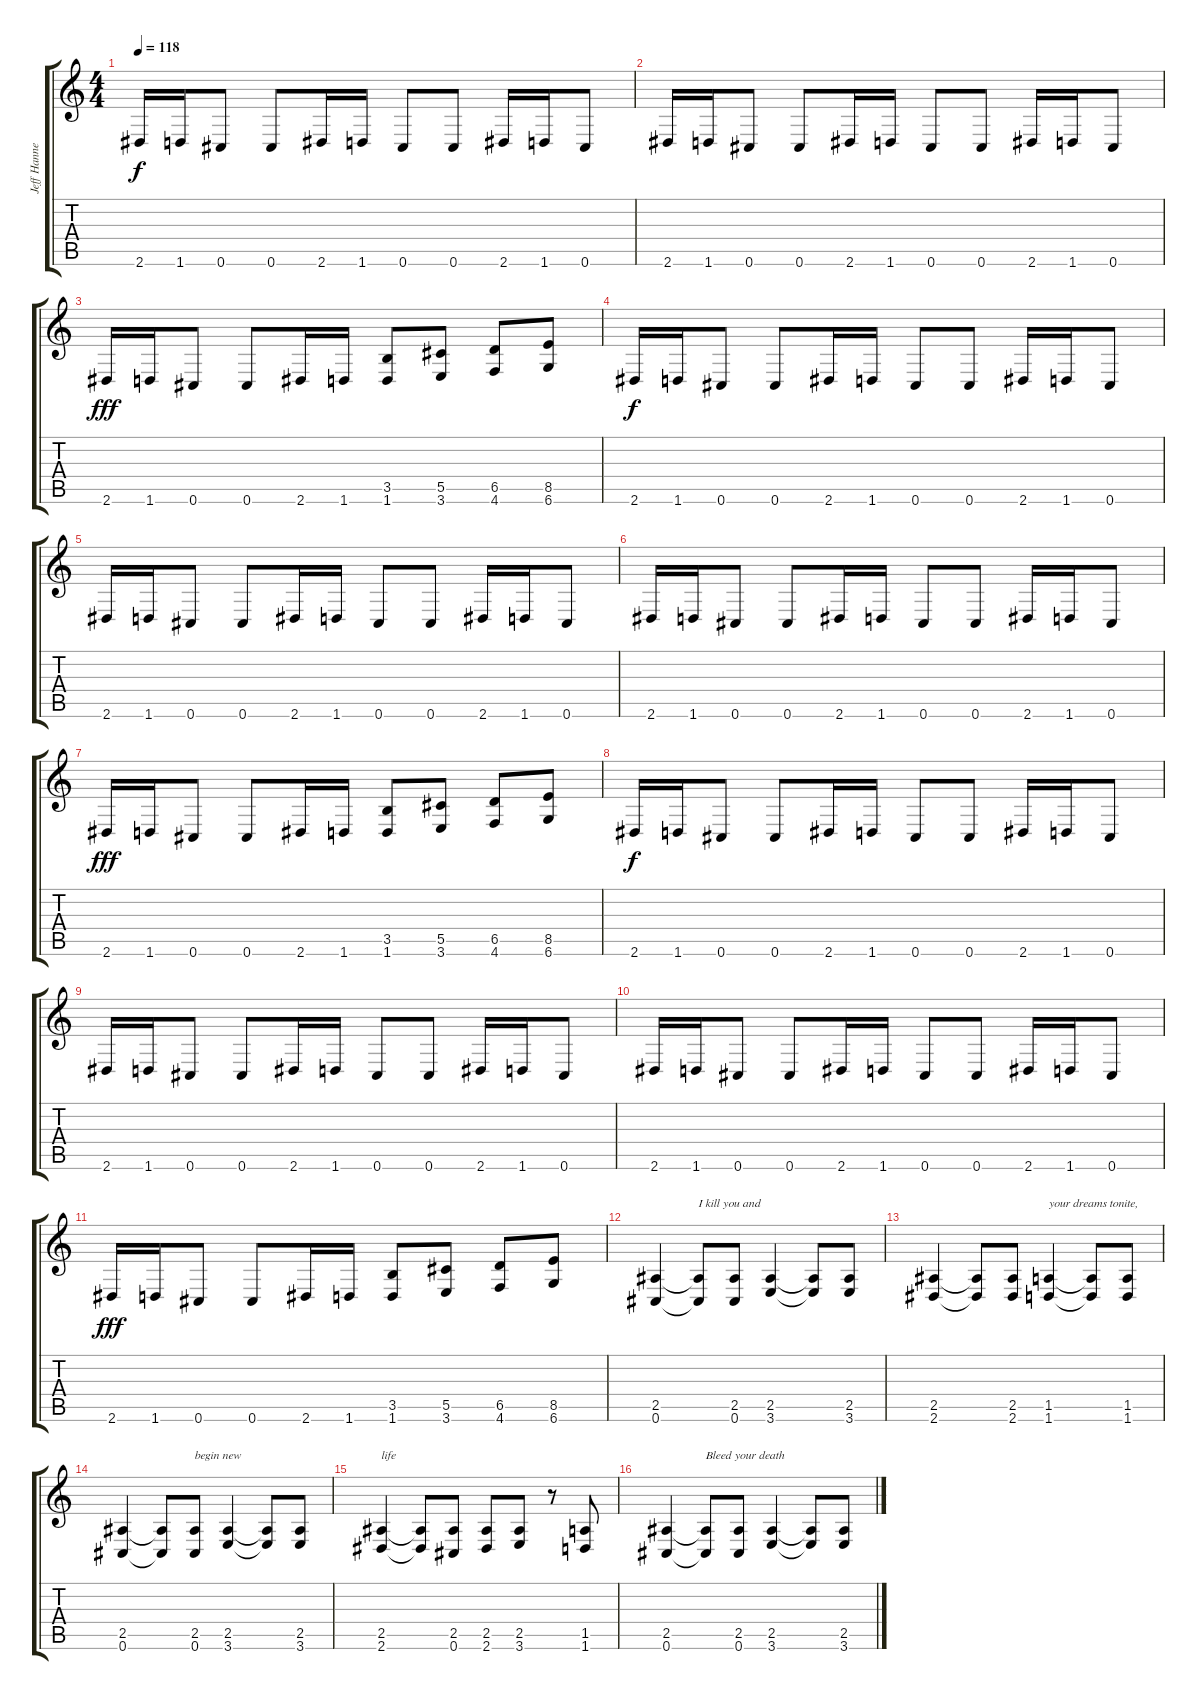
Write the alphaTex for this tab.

\track ("Jeff Hanneman" "Jeff Hanne") {instrument distortionguitar}
\staff {score tabs}
\tuning (Eb4 Bb3 Gb3 Db3 Ab2 Db2) {hide}
\ts (4 4)
\tempo 118
\clef g2
\ks c
2.6.16{dy f} 1.6.16 0.6.8 0.6.8 2.6.16 1.6.16 0.6.8 0.6.8 2.6.16 1.6.16 0.6.8 |
2.6.16 1.6.16 0.6.8 0.6.8 2.6.16 1.6.16 0.6.8 0.6.8 2.6.16 1.6.16 0.6.8 |
2.6.16{dy fff} 1.6.16 0.6.8 0.6.8 2.6.16 1.6.16 (3.5 1.6).8 (5.5 3.6).8 (6.5 4.6).8 (8.5 6.6).8 |
2.6.16{dy f} 1.6.16 0.6.8 0.6.8 2.6.16 1.6.16 0.6.8 0.6.8 2.6.16 1.6.16 0.6.8 |
2.6.16 1.6.16 0.6.8 0.6.8 2.6.16 1.6.16 0.6.8 0.6.8 2.6.16 1.6.16 0.6.8 |
2.6.16 1.6.16 0.6.8 0.6.8 2.6.16 1.6.16 0.6.8 0.6.8 2.6.16 1.6.16 0.6.8 |
2.6.16{dy fff} 1.6.16 0.6.8 0.6.8 2.6.16 1.6.16 (3.5 1.6).8 (5.5 3.6).8 (6.5 4.6).8 (8.5 6.6).8 |
2.6.16{dy f} 1.6.16 0.6.8 0.6.8 2.6.16 1.6.16 0.6.8 0.6.8 2.6.16 1.6.16 0.6.8 |
2.6.16 1.6.16 0.6.8 0.6.8 2.6.16 1.6.16 0.6.8 0.6.8 2.6.16 1.6.16 0.6.8 |
2.6.16 1.6.16 0.6.8 0.6.8 2.6.16 1.6.16 0.6.8 0.6.8 2.6.16 1.6.16 0.6.8 |
2.6.16{dy fff} 1.6.16 0.6.8 0.6.8 2.6.16 1.6.16 (3.5 1.6).8 (5.5 3.6).8 (6.5 4.6).8 (8.5 6.6).8 |
(2.5 0.6).4{volume 16} (2.5{t} 0.6{t}).8{txt "I kill you and "} (2.5 0.6).8 (2.5 3.6).4 (2.5{t} 3.6{t}).8 (2.5 3.6).8 |
(2.5 2.6).4 (2.5{t} 2.6{t}).8 (2.5 2.6).8 (1.5 1.6).4{txt "your dreams tonite, "} (1.5{t} 1.6{t}).8 (1.5 1.6).8 |
(2.5 0.6).4 (2.5{t} 0.6{t}).8 (2.5 0.6).8{txt "begin new "} (2.5 3.6).4 (2.5{t} 3.6{t}).8 (2.5 3.6).8 |
(2.5 2.6).4{txt "life"} (2.5{t} 2.6{t}).8 (2.5 0.6).8 (2.5 2.6).8 (2.5 3.6).8 r.8 (1.5 1.6).8 |
(2.5 0.6).4 (2.5{t} 0.6{t}).8{txt "Bleed your death"} (2.5 0.6).8 (2.5 3.6).4 (2.5{t} 3.6{t}).8 (2.5 3.6).8
